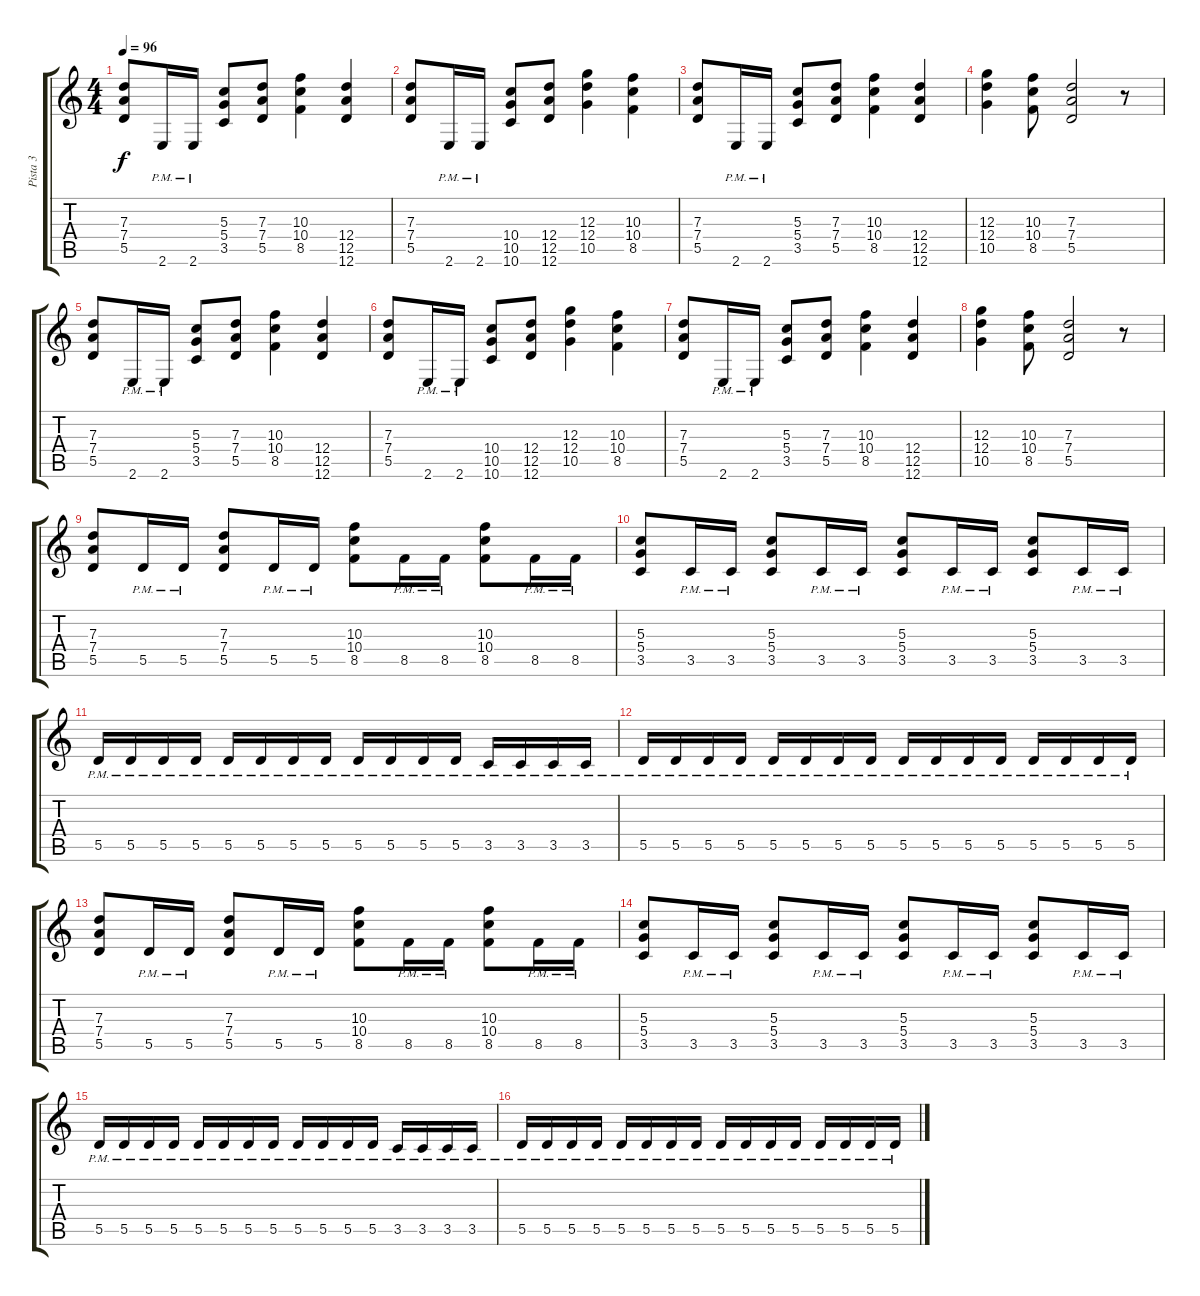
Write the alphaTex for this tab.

\track ("Pista 3" "Pista 3") {instrument overdrivenguitar}
\staff {score tabs}
\tuning (E4 B3 G3 D3 A2 D2) {hide}
\ts (4 4)
\tempo 96
\clef g2
\ks c
(7.3 7.4 5.5).8{dy f} 2.6{pm}.16 2.6{pm}.16 (5.3 5.4 3.5).8 (7.3 7.4 5.5).8 (10.3 10.4 8.5).4 (12.4 12.5 12.6).4 |
(7.3 7.4 5.5).8 2.6{pm}.16 2.6{pm}.16 (10.4 10.5 10.6).8 (12.4 12.5 12.6).8 (12.3 12.4 10.5).4 (10.3 10.4 8.5).4 |
(7.3 7.4 5.5).8 2.6{pm}.16 2.6{pm}.16 (5.3 5.4 3.5).8 (7.3 7.4 5.5).8 (10.3 10.4 8.5).4 (12.4 12.5 12.6).4 |
(12.3 12.4 10.5).4 (10.3 10.4 8.5).8 (7.3 7.4 5.5).2 r.8 |
(7.3 7.4 5.5).8 2.6{pm}.16 2.6{pm}.16 (5.3 5.4 3.5).8 (7.3 7.4 5.5).8 (10.3 10.4 8.5).4 (12.4 12.5 12.6).4 |
(7.3 7.4 5.5).8 2.6{pm}.16 2.6{pm}.16 (10.4 10.5 10.6).8 (12.4 12.5 12.6).8 (12.3 12.4 10.5).4 (10.3 10.4 8.5).4 |
(7.3 7.4 5.5).8 2.6{pm}.16 2.6{pm}.16 (5.3 5.4 3.5).8 (7.3 7.4 5.5).8 (10.3 10.4 8.5).4 (12.4 12.5 12.6).4 |
(12.3 12.4 10.5).4 (10.3 10.4 8.5).8 (7.3 7.4 5.5).2 r.8 |
(7.3 7.4 5.5).8 5.5{pm}.16 5.5{pm}.16 (7.3 7.4 5.5).8 5.5{pm}.16 5.5{pm}.16 (10.3 10.4 8.5).8 8.5{pm}.16 8.5{pm}.16 (10.3 10.4 8.5).8 8.5{pm}.16 8.5{pm}.16 |
(5.3 5.4 3.5).8 3.5{pm}.16 3.5{pm}.16 (5.3 5.4 3.5).8 3.5{pm}.16 3.5{pm}.16 (5.3 5.4 3.5).8 3.5{pm}.16 3.5{pm}.16 (5.3 5.4 3.5).8 3.5{pm}.16 3.5{pm}.16 |
5.5{pm}.16 5.5{pm}.16 5.5{pm}.16 5.5{pm}.16 5.5{pm}.16 5.5{pm}.16 5.5{pm}.16 5.5{pm}.16 5.5{pm}.16 5.5{pm}.16 5.5{pm}.16 5.5{pm}.16 3.5{pm}.16 3.5{pm}.16 3.5{pm}.16 3.5{pm}.16 |
5.5{pm}.16 5.5{pm}.16 5.5{pm}.16 5.5{pm}.16 5.5{pm}.16 5.5{pm}.16 5.5{pm}.16 5.5{pm}.16 5.5{pm}.16 5.5{pm}.16 5.5{pm}.16 5.5{pm}.16 5.5{pm}.16 5.5{pm}.16 5.5{pm}.16 5.5{pm}.16 |
(7.3 7.4 5.5).8 5.5{pm}.16 5.5{pm}.16 (7.3 7.4 5.5).8 5.5{pm}.16 5.5{pm}.16 (10.3 10.4 8.5).8 8.5{pm}.16 8.5{pm}.16 (10.3 10.4 8.5).8 8.5{pm}.16 8.5{pm}.16 |
(5.3 5.4 3.5).8 3.5{pm}.16 3.5{pm}.16 (5.3 5.4 3.5).8 3.5{pm}.16 3.5{pm}.16 (5.3 5.4 3.5).8 3.5{pm}.16 3.5{pm}.16 (5.3 5.4 3.5).8 3.5{pm}.16 3.5{pm}.16 |
5.5{pm}.16 5.5{pm}.16 5.5{pm}.16 5.5{pm}.16 5.5{pm}.16 5.5{pm}.16 5.5{pm}.16 5.5{pm}.16 5.5{pm}.16 5.5{pm}.16 5.5{pm}.16 5.5{pm}.16 3.5{pm}.16 3.5{pm}.16 3.5{pm}.16 3.5{pm}.16 |
5.5{pm}.16 5.5{pm}.16 5.5{pm}.16 5.5{pm}.16 5.5{pm}.16 5.5{pm}.16 5.5{pm}.16 5.5{pm}.16 5.5{pm}.16 5.5{pm}.16 5.5{pm}.16 5.5{pm}.16 5.5{pm}.16 5.5{pm}.16 5.5{pm}.16 5.5{pm}.16
